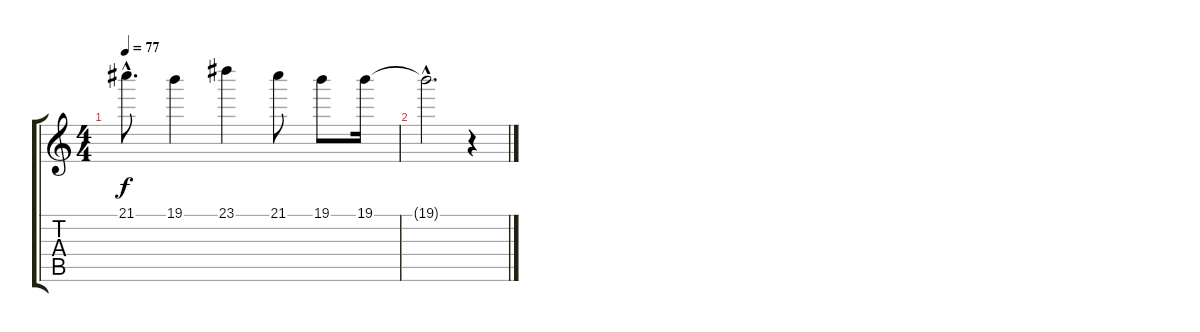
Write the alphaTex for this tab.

\track "" {instrument overdrivenguitar}
\staff {score tabs}
\tuning (E4 B3 G3 D3 A2 E2) {hide}
\ts (4 4)
\tempo 77
\clef g2
\ks c
21.1{hac t}.8{d dy f} 19.1.4 23.1.4 21.1.8 19.1.8 19.1.16 |
19.1{hac t}.2{d} r.4
